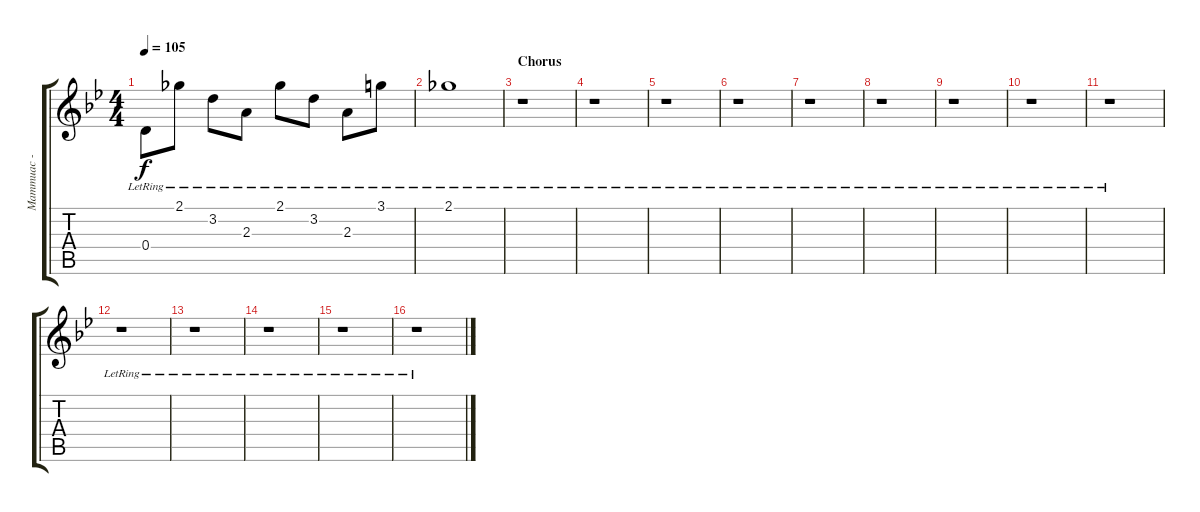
\track ("Маттиас - акустика" "Маттиас - ") {instrument acousticguitarsteel}
\staff {score tabs}
\tuning (E4 B3 G3 D3 A2 E2) {hide}
\ts (4 4)
\tempo 105
\clef g2
\ks gminor
0.4{lr}.8{dy f} 2.1{lr}.8 3.2{lr}.8 2.3{lr}.8 2.1{lr}.8 3.2{lr}.8 2.3{lr}.8 3.1{lr}.8 |
2.1{lr}.1 |
\section ("" "Chorus")
r.1 |
r.1 |
r.1 |
r.1 |
r.1 |
r.1 |
r.1 |
r.1 |
r.1 |
r.1 |
r.1 |
r.1 |
r.1 |
r.1
